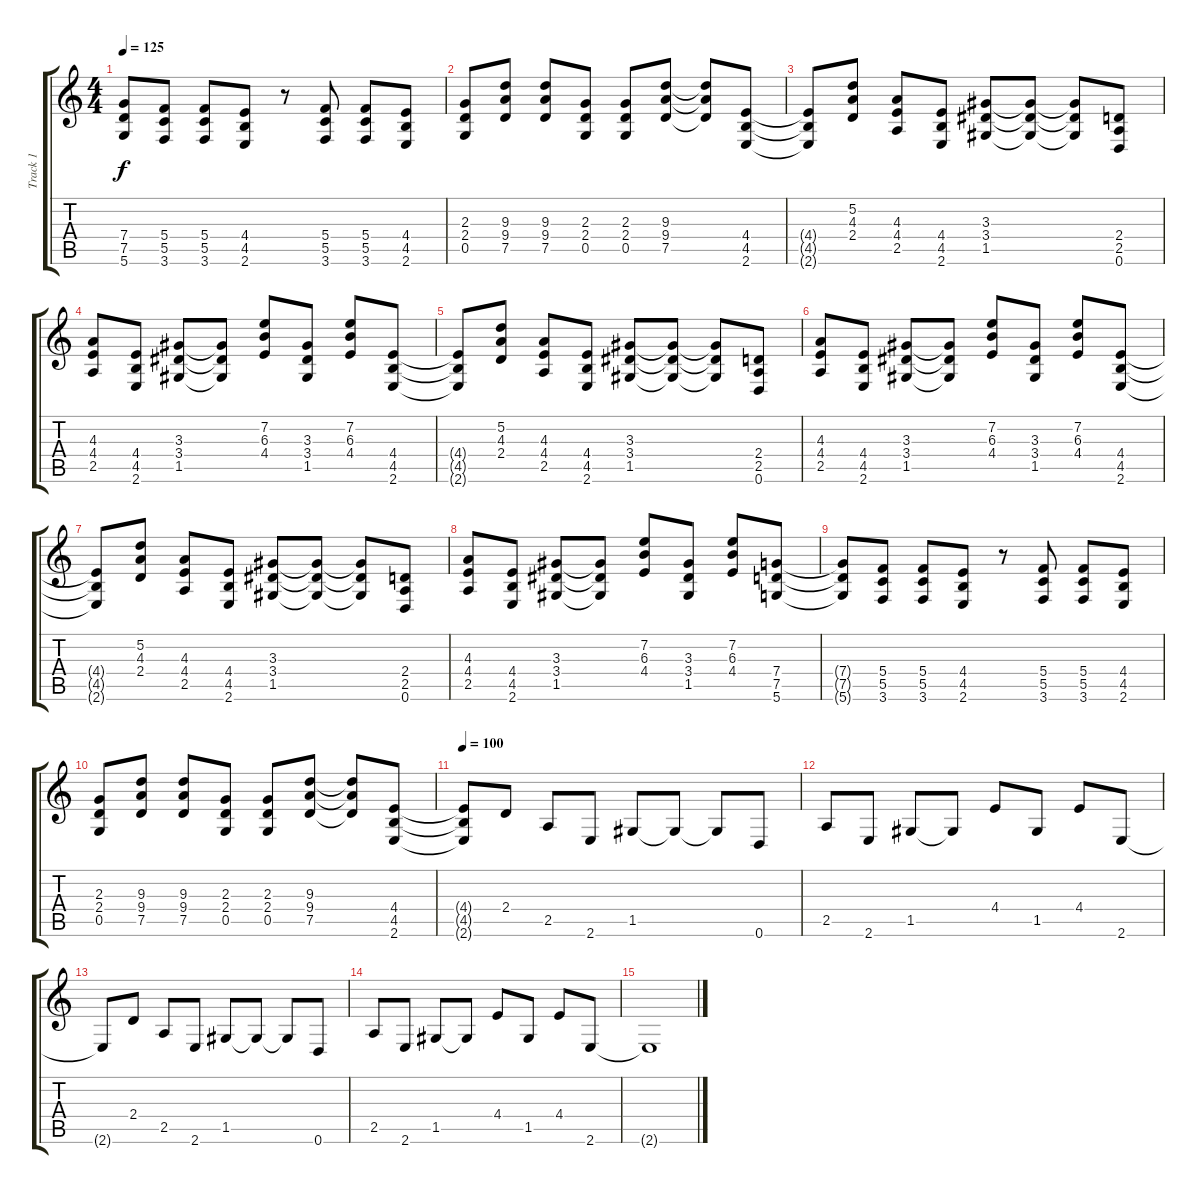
\track ("Track 1" "Track 1") {instrument distortionguitar}
\staff {score tabs}
\tuning (D4 A3 F3 C3 G2 D2) {hide}
\ts (4 4)
\tempo 125
\clef g2
\ks c
(7.4{t} 7.5{t} 5.6{t}).8{dy f} (5.4 5.5 3.6).8 (5.4 5.5 3.6).8 (4.4 4.5 2.6).8 r.8 (5.4 5.5 3.6).8 (5.4 5.5 3.6).8 (4.4 4.5 2.6).8 |
(2.3 2.4 0.5).8 (9.3 9.4 7.5).8 (9.3 9.4 7.5).8 (2.3 2.4 0.5).8 (2.3 2.4 0.5).8 (9.3 9.4 7.5).8 (9.3{t} 9.4{t} 7.5{t}).8 (4.4 4.5 2.6).8 |
(4.4{t} 4.5{t} 2.6{t}).8 (5.2 4.3 2.4).8 (4.3 4.4 2.5).8 (4.4 4.5 2.6).8 (3.3 3.4 1.5).8 (3.3{t} 3.4{t} 1.5{t}).8 (3.3{t} 3.4{t} 1.5{t}).8 (2.4 2.5 0.6).8 |
(4.3 4.4 2.5).8 (4.4 4.5 2.6).8 (3.3 3.4 1.5).8 (3.3{t} 3.4{t} 1.5{t}).8 (7.2 6.3 4.4).8 (3.3 3.4 1.5).8 (7.2 6.3 4.4).8 (4.4 4.5 2.6).8 |
(4.4{t} 4.5{t} 2.6{t}).8 (5.2 4.3 2.4).8 (4.3 4.4 2.5).8 (4.4 4.5 2.6).8 (3.3 3.4 1.5).8 (3.3{t} 3.4{t} 1.5{t}).8 (3.3{t} 3.4{t} 1.5{t}).8 (2.4 2.5 0.6).8 |
(4.3 4.4 2.5).8 (4.4 4.5 2.6).8 (3.3 3.4 1.5).8 (3.3{t} 3.4{t} 1.5{t}).8 (7.2 6.3 4.4).8 (3.3 3.4 1.5).8 (7.2 6.3 4.4).8 (4.4 4.5 2.6).8 |
(4.4{t} 4.5{t} 2.6{t}).8 (5.2 4.3 2.4).8 (4.3 4.4 2.5).8 (4.4 4.5 2.6).8 (3.3 3.4 1.5).8 (3.3{t} 3.4{t} 1.5{t}).8 (3.3{t} 3.4{t} 1.5{t}).8 (2.4 2.5 0.6).8 |
(4.3 4.4 2.5).8 (4.4 4.5 2.6).8 (3.3 3.4 1.5).8 (3.3{t} 3.4{t} 1.5{t}).8 (7.2 6.3 4.4).8 (3.3 3.4 1.5).8 (7.2 6.3 4.4).8 (7.4 7.5 5.6).8 |
(7.4{t} 7.5{t} 5.6{t}).8 (5.4 5.5 3.6).8 (5.4 5.5 3.6).8 (4.4 4.5 2.6).8 r.8 (5.4 5.5 3.6).8 (5.4 5.5 3.6).8 (4.4 4.5 2.6).8 |
(2.3 2.4 0.5).8 (9.3 9.4 7.5).8 (9.3 9.4 7.5).8 (2.3 2.4 0.5).8 (2.3 2.4 0.5).8 (9.3 9.4 7.5).8 (9.3{t} 9.4{t} 7.5{t}).8 (4.4 4.5 2.6).8 |
\tempo 100
(4.4{t} 4.5{t} 2.6{t}).8 2.4.8 2.5.8 2.6.8 1.5.8 1.5{t}.8 1.5{t}.8 0.6.8 |
2.5.8 2.6.8 1.5.8 1.5{t}.8 4.4.8 1.5.8 4.4.8 2.6.8 |
2.6{t}.8 2.4.8 2.5.8 2.6.8 1.5.8 1.5{t}.8 1.5{t}.8 0.6.8 |
2.5.8 2.6.8 1.5.8 1.5{t}.8 4.4.8 1.5.8 4.4.8 2.6.8 |
2.6{t}.1
